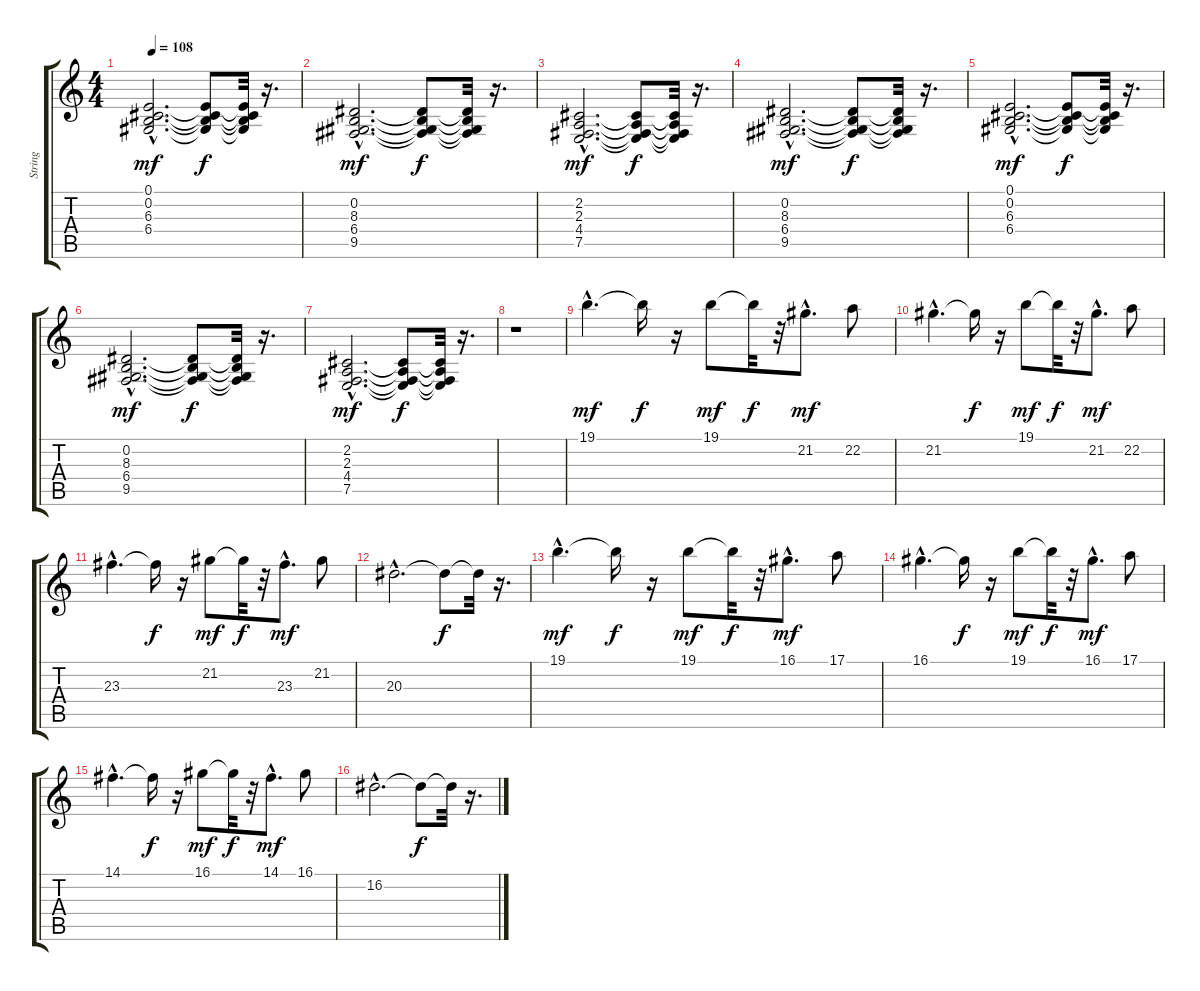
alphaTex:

\track ("String" "String") {instrument stringensemble1}
\staff {score tabs}
\tuning (E4 B3 G3 D3 A2 E2) {hide}
\ts (4 4)
\tempo 108
\clef g2
\ks c
(0.1{hac} 0.2{hac} 6.3{hac} 6.4{hac}).2{d dy mf} (0.1{t} 0.2{t} 6.3{t} 6.4{t}).8{dy f} (0.1{t} 0.2{t} 6.3{t} 6.4{t}).32 r.16{d} |
(0.2{hac} 8.3{hac} 6.4{hac} 9.5{hac}).2{d dy mf} (0.2{t} 8.3{t} 6.4{t} 9.5{t}).8{dy f} (0.2{t} 8.3{t} 6.4{t} 9.5{t}).32 r.16{d} |
(2.2{hac} 2.3{hac} 4.4{hac} 7.5{hac}).2{d dy mf} (2.2{t} 2.3{t} 4.4{t} 7.5{t}).8{dy f} (2.2{t} 2.3{t} 4.4{t} 7.5{t}).32 r.16{d} |
(0.2{hac} 8.3{hac} 6.4{hac} 9.5{hac}).2{d dy mf} (0.2{t} 8.3{t} 6.4{t} 9.5{t}).8{dy f} (0.2{t} 8.3{t} 6.4{t} 9.5{t}).32 r.16{d} |
(0.1{hac} 0.2{hac} 6.3{hac} 6.4{hac}).2{d dy mf} (0.1{t} 0.2{t} 6.3{t} 6.4{t}).8{dy f} (0.1{t} 0.2{t} 6.3{t} 6.4{t}).32 r.16{d} |
(0.2{hac} 8.3{hac} 6.4{hac} 9.5{hac}).2{d dy mf} (0.2{t} 8.3{t} 6.4{t} 9.5{t}).8{dy f} (0.2{t} 8.3{t} 6.4{t} 9.5{t}).32 r.16{d} |
(2.2{hac} 2.3{hac} 4.4{hac} 7.5{hac}).2{d dy mf} (2.2{t} 2.3{t} 4.4{t} 7.5{t}).8{dy f} (2.2{t} 2.3{t} 4.4{t} 7.5{t}).32 r.16{d} |
r.1 |
19.1{hac}.4{d dy mf} 19.1{t}.16{dy f} r.16 19.1.8{dy mf} 19.1{t}.32{dy f} r.32 21.2{hac}.8{d dy mf} 22.2.8 |
21.2{hac}.4{d} 21.2{t}.16{dy f} r.16 19.1.8{dy mf} 19.1{t}.32{dy f} r.32 21.2{hac}.8{d dy mf} 22.2.8 |
23.3{hac}.4{d} 23.3{t}.16{dy f} r.16 21.2.8{dy mf} 21.2{t}.32{dy f} r.32 23.3{hac}.8{d dy mf} 21.2.8 |
20.3{hac}.2{d} 20.3{t}.8{dy f} 20.3{t}.32 r.16{d} |
19.1{hac}.4{d dy mf} 19.1{t}.16{dy f} r.16 19.1.8{dy mf} 19.1{t}.32{dy f} r.32 16.1{hac}.8{d dy mf} 17.1.8 |
16.1{hac}.4{d} 16.1{t}.16{dy f} r.16 19.1.8{dy mf} 19.1{t}.32{dy f} r.32 16.1{hac}.8{d dy mf} 17.1.8 |
14.1{hac}.4{d} 14.1{t}.16{dy f} r.16 16.1.8{dy mf} 16.1{t}.32{dy f} r.32 14.1{hac}.8{d dy mf} 16.1.8 |
16.2{hac}.2{d} 16.2{t}.8{dy f} 16.2{t}.32 r.16{d}
